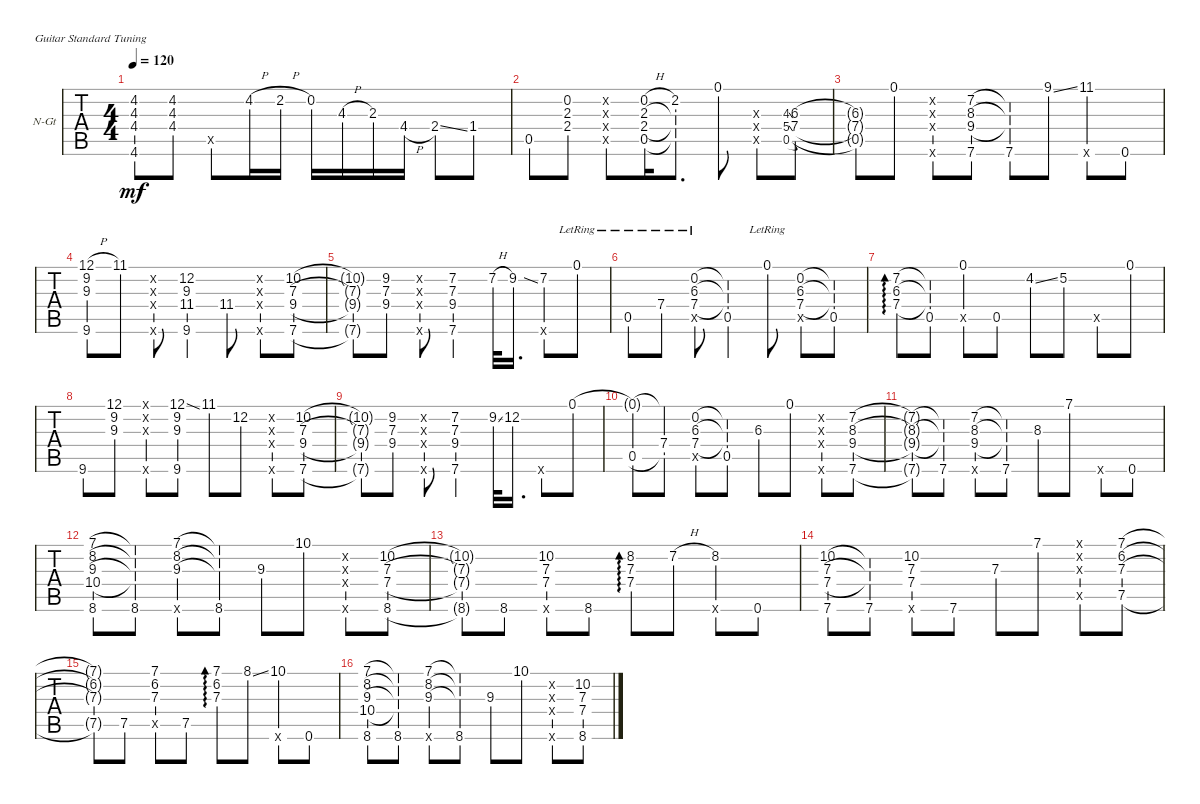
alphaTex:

\defaultSystemsLayout 4
\bracketExtendMode groupsimilarinstruments
\firstSystemTrackNameOrientation horizontal
\otherSystemsTrackNameOrientation horizontal
\track ("Nylon Guitar" "N-Gt") {instrument acousticguitarnylon}
\staff {tabs}
\tuning (E4 B3 G3 D3 A2 E2)
\ts (4 4)
\tempo 120
\clef g2
\ks c
(4.2{t} 4.3{t} 4.4{t} 4.6{t}).8{dy mf} (4.2 4.3 4.4).8 0.5{x}.8 4.2{h}.16 2.2{h}.16 0.2.16 4.3{h}.16 2.3.16 4.4{h}.16 2.4{ss}.8 1.4.8 |
0.5.8 (2.4 2.3 0.2).8 (0.5{x} 0.4{x} 0.3{x} 0.2{x}).8 (2.4 2.3 0.2{h} 0.5).16 (2.2 2.4{t} 2.3{t} 0.5{t}).8{d} 0.1.8 (0.5{x} 0.4{x} 0.3{x}).8 (5.4{ss} 4.3{ss} 0.5).8{gr onbeat} (7.4 6.3 0.5{t}).8 |
(7.4{t} 6.3{t} 0.5{t}).8 0.1.8 (0.6{x} 0.4{x} 0.3{x} 0.2{x}).8 (7.2 8.3 9.4 7.6).8 (7.6 7.2{t} 8.3{t} 9.4{t}).8 9.1{ss}.8 (11.1 0.6{x}).8 0.6.8 |
(9.6 12.1{h} 9.2 9.3).8 11.1.8 (0.6{x} 0.2{x} 0.3{x} 0.4{x}).8 (9.6 9.3 12.2 11.4).4 11.4.8 (0.6{x} 0.4{x} 0.3{x} 0.2{x}).8 (7.6 10.2 7.3 9.4).8 |
(7.6{t} 10.2{t} 7.3{t} 9.4{t}).8 (9.2 9.4 7.3).8 (0.6{x} 0.2{x} 0.3{x} 0.4{x}).8 (7.6 9.4 7.3 7.2).4 7.2{h}.32 9.2{ss}.16{d} (7.2 0.6{x}).8 0.1{lr}.8 |
0.5{lr}.8 7.4{lr}.8 (7.4{lr} 6.3{lr} 0.2{lr} 0.5{x}).8 (0.5 7.4{t} 6.3{t} 0.2{t}).4 0.1{lr}.8 (0.5{x} 7.4 6.3 0.2).8 (0.5 7.4{t} 6.3{t} 0.2{t}).8 |
(7.4 6.3 7.2).8{ad 0} (0.5 7.4{t} 6.3{t} 7.2{t}).8 (0.1 0.5{x}).8 0.5.8 4.2{ss}.8 5.2.8 0.5{x}.8 0.1.8 |
9.6.8 (12.1 9.2 9.3).8 (0.6{x} 0.1{x} 0.2{x} 0.3{x}).8 (9.6 9.3 9.2 12.1{ss}).8 11.1.8 12.2.8 (0.6{x} 0.3{x} 0.2{x} 0.4{x}).8 (7.6 10.2 7.3 9.4).8 |
(7.6{t} 10.2{t} 7.3{t} 9.4{t}).8 (9.2 9.4 7.3).8 (0.6{x} 0.3{x} 0.2{x} 0.4{x}).8 (7.6 9.4 7.3 7.2).4 9.2{ss}.32 12.2.16{d} 0.6{x}.8 0.1.8 |
(0.5 0.1{t}).8 (7.4 0.5{t} 0.1{t}).8 (7.4 6.3 0.2 0.5{x}).8 (0.5 7.4{t} 6.3{t} 0.2{t}).8 6.3.8 0.1.8 (0.6{x} 0.4{x} 0.3{x} 0.2{x}).8 (9.4 8.3 7.2 7.6).8 |
(9.4{t} 8.3{t} 7.2{t} 7.6{t}).8 (7.6 9.4{t} 8.3{t} 7.2{t}).8 (0.6{x} 9.4 8.3 7.2).8 (7.6 9.4{t} 8.3{t} 7.2{t}).8 8.3.8 7.1.8 0.6{x}.8 0.6.8 |
(7.1 8.2 9.3 10.4 8.6).8 (8.6 7.1{t} 8.2{t} 9.3{t} 10.4{t}).8 (7.1 8.2 9.3 0.6{x}).8 (8.6 7.1{t} 8.2{t} 9.3{t}).8 9.3.8 10.1.8 (0.6{x} 0.3{x} 0.2{x} 0.4{x}).8 (8.6 7.4 7.3 10.2).8 |
(8.6{t} 7.4{t} 7.3{t} 10.2{t}).8 8.6.8 (0.6{x} 7.4 7.3 10.2).8 8.6.8 (7.4 7.3 8.2).8{ad 0} 7.2{h}.8 (8.2 0.6{x}).8 0.6.8 |
(7.6 10.2 7.3 7.4).8 (7.6 10.2{t} 7.3{t} 7.4{t}).8 (0.6{x} 7.4 7.3 10.2).8 7.6.8 7.3.8 7.1.8 (0.5{x} 0.1{x} 0.2{x} 0.3{x}).8 (7.5 7.1 6.2 7.3).8 |
(7.5{t} 7.1{t} 6.2{t} 7.3{t}).8 7.5.8 (0.5{x} 7.3 6.2 7.1).8 7.5.8 (7.3 6.2 7.1).8{ad 0} 8.1{ss}.8 (10.1 0.6{x}).8 0.6.8 |
(7.1 8.2 9.3 10.4 8.6).8 (8.6 7.1{t} 8.2{t} 9.3{t} 10.4{t}).8 (7.1 8.2 9.3 0.6{x}).8 (8.6 7.1{t} 8.2{t} 9.3{t}).8 9.3.8 10.1.8 (0.6{x} 0.4{x} 0.3{x} 0.2{x}).8 (8.6 7.4 7.3 10.2).8
